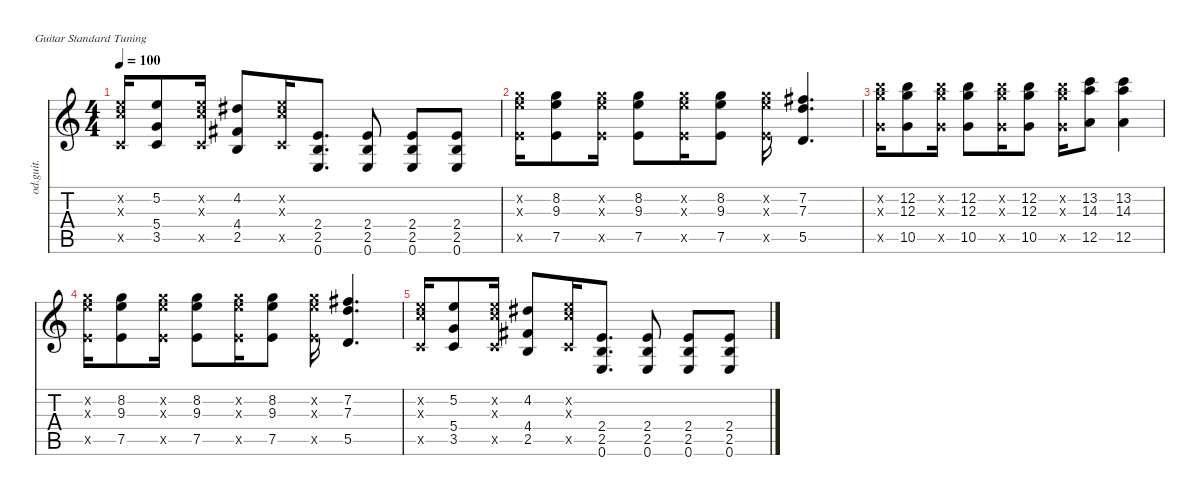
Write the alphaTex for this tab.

\defaultSystemsLayout 4
\hideDynamics
\bracketExtendMode nobrackets
\otherSystemsTrackNameOrientation horizontal
\track ("Overdriven Guitar" "od.guit.") {instrument overdrivenguitar}
\staff {score tabs}
\tuning (E4 B3 G3 D3 A2 E2)
\ts (4 4)
\tempo 100
\clef g2
\ks c
(3.5{x} 5.3{x} 5.2{x}).16{dy mf beam Up} (3.5 5.2 5.4).8{beam Up} (3.5{x} 5.3{x} 5.2{x}).16{beam Up} (2.5 4.2{acc #} 4.4{acc #}).8{beam Up} (3.5{x} 5.3{x} 5.2{x}).16{beam Up} (0.6 2.5 2.4).8{d beam Up} (0.6 2.5 2.4).8{beam Up} (0.6 2.5 2.4).8{beam Up} (0.6 2.5 2.4).8{beam Up} |
(7.5{x} 9.3{x} 8.2{x}).16{beam Down} (7.5 9.3 8.2).8{beam Down} (7.5{x} 9.3{x} 8.2{x}).16{beam Down} (7.5 9.3 8.2).8{beam Down} (7.5{x} 9.3{x} 8.2{x}).16{beam Down} (7.5 9.3 8.2).8{beam Down} (7.5{x} 9.3{x} 8.2{x}).16{beam Down} (5.5 7.3 7.2{acc #}).4{d beam Up} |
(10.5{x} 12.3{x} 12.2{x}).16{beam Down} (10.5 12.3 12.2).8{beam Down} (10.5{x} 12.3{x} 12.2{x}).16{beam Down} (10.5 12.3 12.2).8{beam Down} (10.5{x} 12.3{x} 12.2{x}).16{beam Down} (10.5 12.3 12.2).8{beam Down} (10.5{x} 12.3{x} 12.2{x}).16{beam Down} (12.5 14.3 13.2).8{beam Down} (12.5 14.3 13.2).4{beam Down} |
(7.5{x} 9.3{x} 8.2{x}).16{beam Down} (7.5 9.3 8.2).8{beam Down} (7.5{x} 9.3{x} 8.2{x}).16{beam Down} (7.5 9.3 8.2).8{beam Down} (7.5{x} 9.3{x} 8.2{x}).16{beam Down} (7.5 9.3 8.2).8{beam Down} (7.5{x} 9.3{x} 8.2{x}).16{beam Down} (5.5 7.3 7.2{acc #}).4{d beam Up} |
(3.5{x} 5.3{x} 5.2{x}).16{beam Up} (3.5 5.2 5.4).8{beam Up} (3.5{x} 5.3{x} 5.2{x}).16{beam Up} (2.5 4.2{acc #} 4.4{acc #}).8{beam Up} (3.5{x} 5.3{x} 5.2{x}).16{beam Up} (0.6 2.5 2.4).8{d beam Up} (0.6 2.5 2.4).8{beam Up} (0.6 2.5 2.4).8{beam Up} (0.6 2.5 2.4).8{beam Up}
